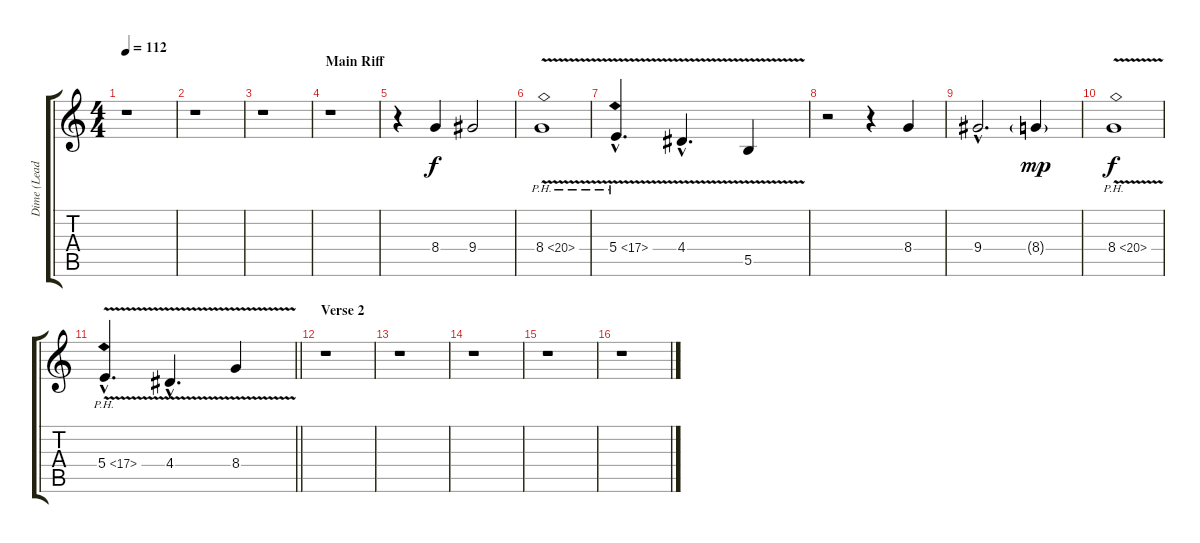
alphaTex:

\track ("Dime (Lead)" "Dime (Lead") {instrument distortionguitar}
\staff {score tabs}
\tuning (Db4 Ab3 E3 B2 Gb2 Db2) {hide}
\ts (4 4)
\tempo 112
\clef g2
\ks c
r.1{dy f} |
r.1 |
r.1 |
\section ("" "Main Riff")
r.1 |
r.4 8.4.4 9.4.2 |
8.4{ph 12 v}.1 |
5.4{ph 12 v hac}.4{d} 4.4{v hac}.4{d} 5.5{v}.4 |
r.2 r.4 8.4.4 |
9.4{hac}.2{d} 8.4{g}.4{dy mp} |
8.4{ph 12 v}.1{dy f} |
\barLineRight lightlight
5.4{ph 12 v hac}.4{d} 4.4{v hac}.4{d} 8.4{v}.4 |
\section ("" "Verse 2")
r.1 |
r.1 |
r.1 |
r.1 |
r.1
